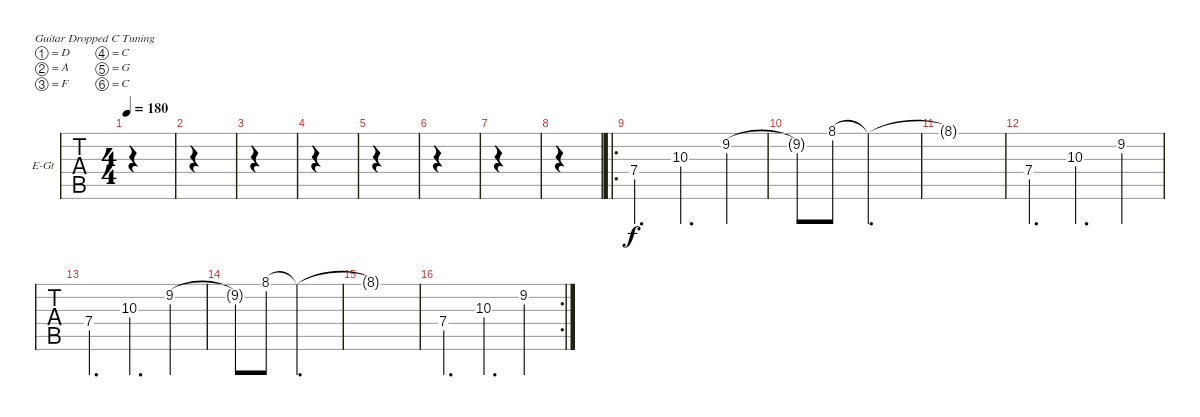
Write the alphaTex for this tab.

\defaultSystemsLayout 4
\bracketExtendMode groupsimilarinstruments
\firstSystemTrackNameOrientation horizontal
\otherSystemsTrackNameOrientation horizontal
\track ("Clean Guitar" "E-Gt") {instrument electricguitarclean}
\staff {tabs}
\tuning (D4 A3 F3 C3 G2 C2)
\ts (4 4)
\tempo 180
\clef g2
\ks c
|
|
|
|
|
|
|
|
\ro
7.4.4{d} 10.3.4{d} 9.2.4 |
9.2{t}.8 8.1.8 8.1{t}.2{d} |
8.1{t}.1 |
7.4.4{d} 10.3.4{d} 9.2.4 |
7.4.4{d} 10.3.4{d} 9.2.4 |
9.2{t}.8 8.1.8 8.1{t}.2{d} |
8.1{t}.1 |
\rc 2
7.4.4{d} 10.3.4{d} 9.2.4
